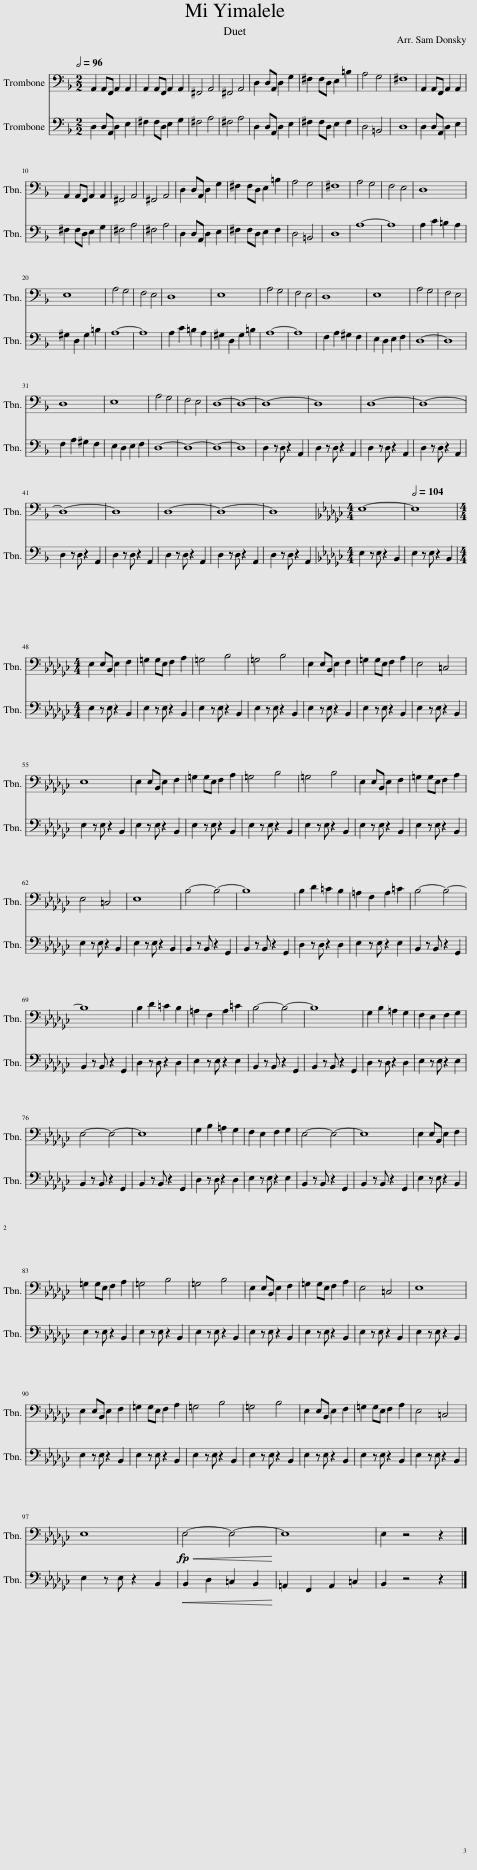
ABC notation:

X:1
%%score 1 2
L:1/8
Q:1/2=96
M:2/2
I:linebreak $
K:F
V:1 bass
V:2 bass
V:1
 A,,2 A,,F,, A,,2 A,,2 | A,,2 A,,F,, A,,2 A,,2 | ^F,,4 A,,4 | ^F,,4 A,,4 | D,2 D,A,, D,2 G,2 | %5
 ^F,2 F,D, E,2 =B,2 | A,4 G,4 | ^F,8 | A,,2 A,,F,, A,,2 A,,2 |$ A,,2 A,,F,, A,,2 A,,2 | %10
 ^F,,4 A,,4 | ^F,,4 A,,4 | D,2 D,A,, D,2 G,2 | ^F,2 F,D, E,2 =B,2 | A,4 G,4 | %15
 ^F,8 | A,4 G,4 | F,4 E,4 | D,8 |$ E,8 | %20
 A,4 G,4 | F,4 E,4 | D,8 | E,8 | A,4 G,4 | %25
 F,4 E,4 | D,8 | E,8 | A,4 G,4 | F,4 E,4 |$ %30
 D,8 | E,8 | A,4 G,4 | F,4 E,4 | D,8- | %35
 D,8- | D,8- | D,8 | D,8- | D,8- |$ %40
 D,8- | D,8 | D,8- | D,8- | D,8 | %45
[K:Gb][M:4/4] E,8- |[Q:1/2=104] E,8 |$[M:4/4] E,2 E,B,, E,2 F,2 | =G,2 G,E, F,2 A,2 | =G,4 B,4 | %50
 =G,4 B,4 | E,2 E,B,, E,2 F,2 | =G,2 G,E, F,2 A,2 | E,4 =C,4 |$ E,8 | %55
 E,2 E,B,, E,2 F,2 | =G,2 G,E, F,2 A,2 | =G,4 B,4 | =G,4 B,4 | E,2 E,B,, E,2 F,2 | %60
 =G,2 G,E, F,2 A,2 |$ E,4 =C,4 | E,8 | B,4- B,4- | B,8 | %65
 B,2 D2 =C2 B,2 | =A,2 F,2 A,2 =C2 | B,4- B,4- |$ B,8 | B,2 D2 =C2 B,2 | %70
 =A,2 F,2 A,2 =C2 | B,4- B,4- | B,8 | G,2 B,2 =A,2 G,2 | F,2 E,2 F,2 G,2 |$ %75
 E,4- E,4- | E,8 | G,2 B,2 =A,2 G,2 | F,2 E,2 F,2 G,2 | E,4- E,4- | %80
 E,8 | E,2 E,B,, E,2 F,2 |$ =G,2 G,E, F,2 A,2 | =G,4 B,4 | =G,4 B,4 | %85
 E,2 E,B,, E,2 F,2 | =G,2 G,E, F,2 A,2 | E,4 =C,4 | E,8 |$ E,2 E,B,, E,2 F,2 | %90
 =G,2 G,E, F,2 A,2 | =G,4 B,4 | =G,4 B,4 | E,2 E,B,, E,2 F,2 | =G,2 G,E, F,2 A,2 | %95
 E,4 =C,4 |$ E,8 |!<(! E,4- E,4-!<)! | E,8 | E,2 z4 z2 |] %100
V:2
 D,2 D,A,, D,2 E,2 | ^F,2 F,D, E,2 G,2 | ^F,4 A,4 | ^F,4 A,4 | D,2 D,A,, D,2 E,2 | %5
 ^F,2 F,D, E,2 F,2 | D,4 =B,,4 | D,8 | D,2 D,A,, D,2 E,2 |$ ^F,2 F,D, E,2 G,2 | %10
 ^F,4 A,4 | ^F,4 A,4 | D,2 D,A,, D,2 E,2 | ^F,2 F,D, E,2 F,2 | D,4 =B,,4 | %15
 D,8 | A,8- | A,8 | A,2 C2 =B,2 A,2 |$ ^G,2 D,2 G,2 =B,2 | %20
 A,8- | A,8 | A,2 C2 =B,2 A,2 | ^G,2 D,2 G,2 =B,2 | A,8- | %25
 A,8 | F,2 A,2 ^G,2 F,2 | E,2 D,2 E,2 F,2 | D,8- | D,8 |$ %30
 F,2 A,2 ^G,2 F,2 | E,2 D,2 E,2 F,2 | D,8- | D,8- | D,8- | %35
 D,8 | D,2 z D, z2 A,,2 | D,2 z D, z2 A,,2 | D,2 z D, z2 A,,2 | D,2 z D, z2 A,,2 |$ %40
 D,2 z D, z2 A,,2 | D,2 z D, z2 A,,2 | D,2 z D, z2 A,,2 | D,2 z D, z2 A,,2 | D,2 z D, z2 A,,2 | %45
[K:Gb][M:4/4] E,2 z E, z2 B,,2 | E,2 z E, z2 B,,2 |$[M:4/4] E,2 z E, z2 B,,2 | E,2 z E, z2 B,,2 | E,2 z E, z2 B,,2 | %50
 E,2 z E, z2 B,,2 | E,2 z E, z2 B,,2 | E,2 z E, z2 B,,2 | E,2 z E, z2 B,,2 |$ E,2 z E, z2 B,,2 | %55
 E,2 z E, z2 B,,2 | E,2 z E, z2 B,,2 | E,2 z E, z2 B,,2 | E,2 z E, z2 B,,2 | E,2 z E, z2 B,,2 | %60
 E,2 z E, z2 B,,2 |$ E,2 z E, z2 B,,2 | E,2 z E, z2 B,,2 | B,,2 z B,, z2 G,,2 | B,,2 z B,, z2 G,,2 | %65
 D,2 z D, z2 D,2 | E,2 z E, z2 E,2 | B,,2 z B,, z2 G,,2 |$ B,,2 z B,, z2 G,,2 | D,2 z D, z2 D,2 | %70
 E,2 z E, z2 E,2 | B,,2 z B,, z2 G,,2 | B,,2 z B,, z2 G,,2 | D,2 z D, z2 D,2 | E,2 z E, z2 E,2 |$ %75
 B,,2 z B,, z2 G,,2 | B,,2 z B,, z2 G,,2 | D,2 z D, z2 D,2 | E,2 z E, z2 E,2 | B,,2 z B,, z2 G,,2 | %80
 B,,2 z B,, z2 G,,2 | E,2 z E, z2 B,,2 |$ E,2 z E, z2 B,,2 | E,2 z E, z2 B,,2 | E,2 z E, z2 B,,2 | %85
 E,2 z E, z2 B,,2 | E,2 z E, z2 B,,2 | E,2 z E, z2 B,,2 | E,2 z E, z2 B,,2 |$ E,2 z E, z2 B,,2 | %90
 E,2 z E, z2 B,,2 | E,2 z E, z2 B,,2 | E,2 z E, z2 B,,2 | E,2 z E, z2 B,,2 | E,2 z E, z2 B,,2 | %95
 E,2 z E, z2 B,,2 |$ E,2 z E, z2 B,,2 |!<(! B,,2 D,2 =C,2 B,,2!<)! | =A,,2 F,,2 A,,2 =C,2 | B,,2 z4 z2 |] %100
